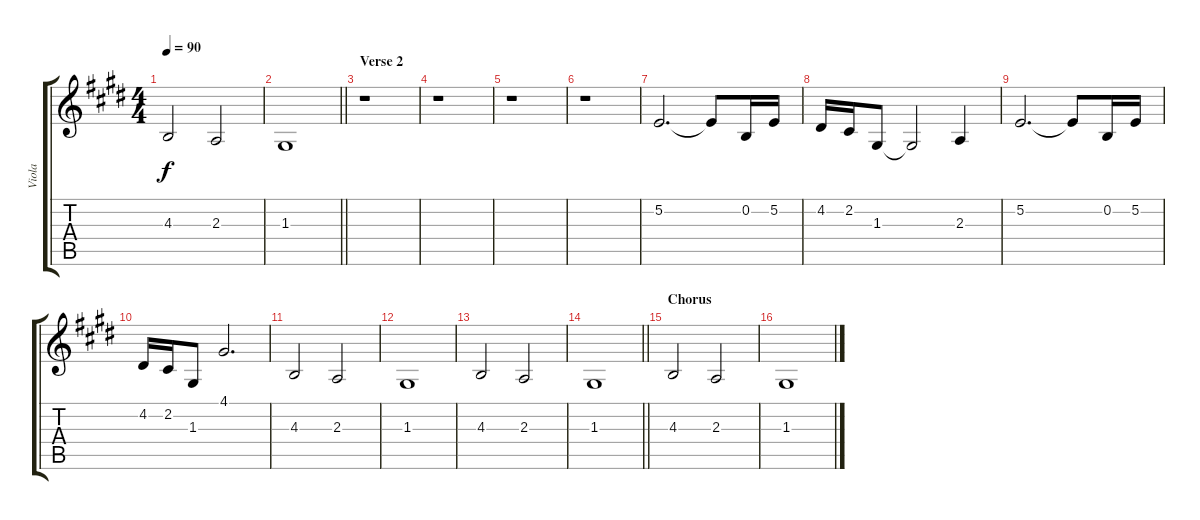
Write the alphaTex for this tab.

\track ("Viola" "Viola") {instrument viola}
\staff {score tabs}
\tuning (E4 B3 G3 D3 A2 E2) {hide}
\ts (4 4)
\tempo 90
\clef g2
\ks e
4.3.2{dy f} 2.3.2 |
\barLineRight lightlight
1.3.1 |
\section ("" "Verse 2")
r.1 |
r.1 |
r.1 |
r.1 |
5.2.2{d volume 10} 5.2{t}.8 0.2.16 5.2.16 |
4.2.16 2.2.16 1.3.8 1.3{t}.2 2.3.4 |
5.2.2{d} 5.2{t}.8 0.2.16 5.2.16 |
4.2.16 2.2.16 1.3.8 4.1.2{d} |
4.3.2 2.3.2 |
1.3.1 |
4.3.2 2.3.2 |
\barLineRight lightlight
1.3.1 |
\section ("" "Chorus")
4.3.2 2.3.2 |
1.3.1
